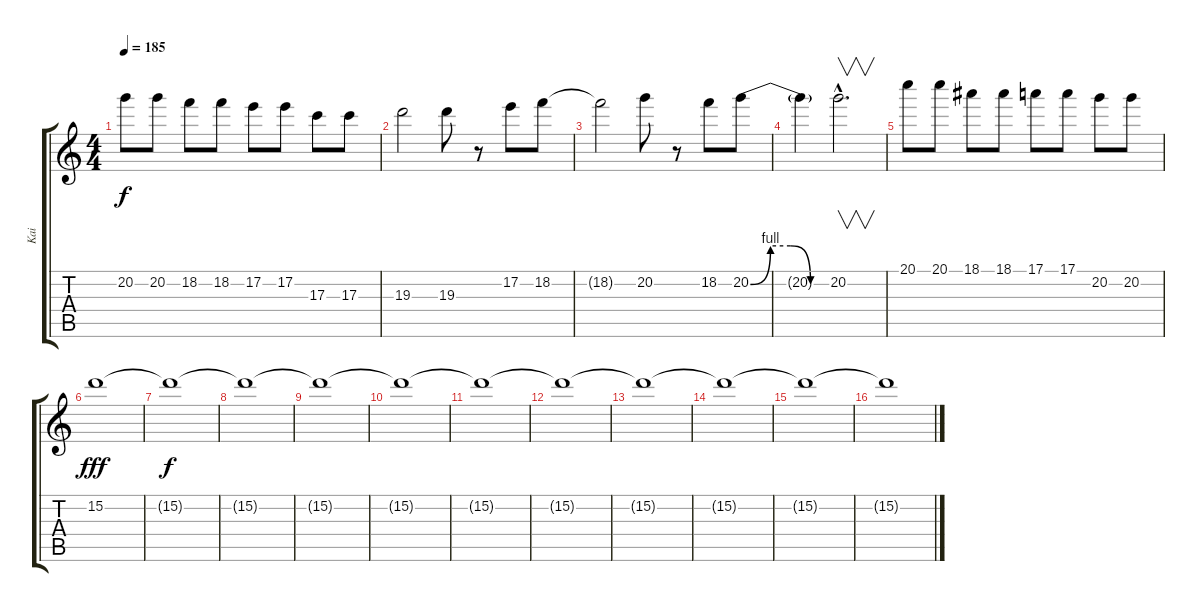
\track ("Kai" "Kai") {instrument overdrivenguitar}
\staff {score tabs}
\tuning (E4 B3 G3 D3 A2 E2) {hide}
\ts (4 4)
\tempo 185
\clef g2
\ks c
20.2.8{dy f} 20.2.8 18.2.8 18.2.8 17.2.8 17.2.8 17.3.8 17.3.8 |
19.3.2 19.3.8 r.8 17.2.8 18.2.8 |
18.2{t}.2 20.2.8 r.8 18.2.8 20.2{be (custom 0 0 15 4 30 4 45 0 60 0)}.8 |
20.2{t}.4 20.2{hac}.2{v d} |
20.1.8 20.1.8 18.1.8 18.1.8 17.1.8 17.1.8 20.2.8 20.2.8 |
15.2.1{dy fff} |
15.2{t}.1{dy f} |
15.2{t}.1 |
15.2{t}.1 |
15.2{t}.1 |
15.2{t}.1 |
15.2{t}.1 |
15.2{t}.1 |
15.2{t}.1 |
15.2{t}.1 |
15.2{t}.1
